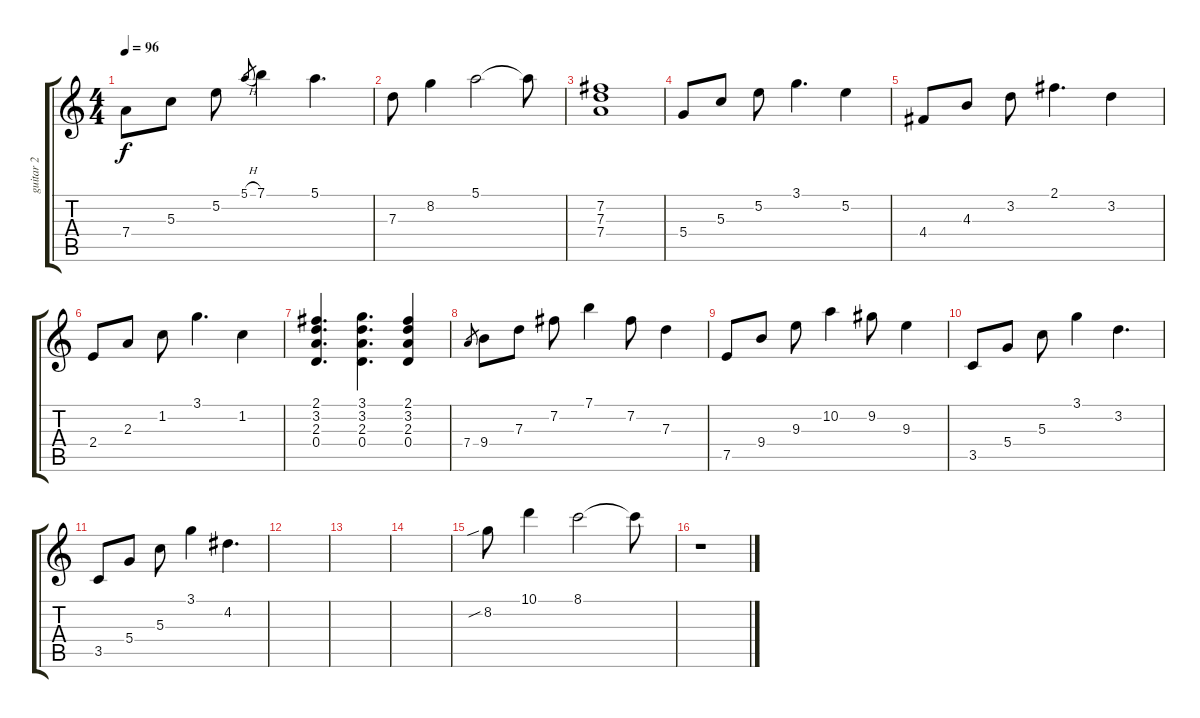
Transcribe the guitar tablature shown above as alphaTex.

\track ("guitar 2" "guitar 2") {instrument electricguitarjazz}
\staff {score tabs}
\tuning (E4 B3 G3 D3 A2 E2) {hide}
\ts (4 4)
\tempo 96
\clef g2
\ks c
7.4.8{dy f} 5.3.8 5.2.8 5.1{h}.8{gr} 7.1.4 5.1.4{d} |
7.3.8 8.2.4 5.1.2 5.1{t}.8 |
(7.2 7.3 7.4).1 |
5.4.8 5.3.8 5.2.8 3.1.4{d} 5.2.4 |
4.4.8 4.3.8 3.2.8 2.1.4{d} 3.2.4 |
2.4.8 2.3.8 1.2.8 3.1.4{d} 1.2.4 |
(2.1 3.2 2.3 0.4).4{d} (3.1 3.2 2.3 0.4).4{d} (2.1 3.2 2.3 0.4).4 |
7.4.8{gr} 9.4.8 7.3.8 7.2.8 7.1.4 7.2.8 7.3.4 |
7.5.8 9.4.8 9.3.8 10.2.4 9.2.8 9.3.4 |
3.5.8 5.4.8 5.3.8 3.1.4 3.2.4{d} |
3.5.8 5.4.8 5.3.8 3.1.4 4.2.4{d} |
|
|
|
8.2{sib}.8 10.1.4 8.1.2 8.1{t}.8 |
r.1
